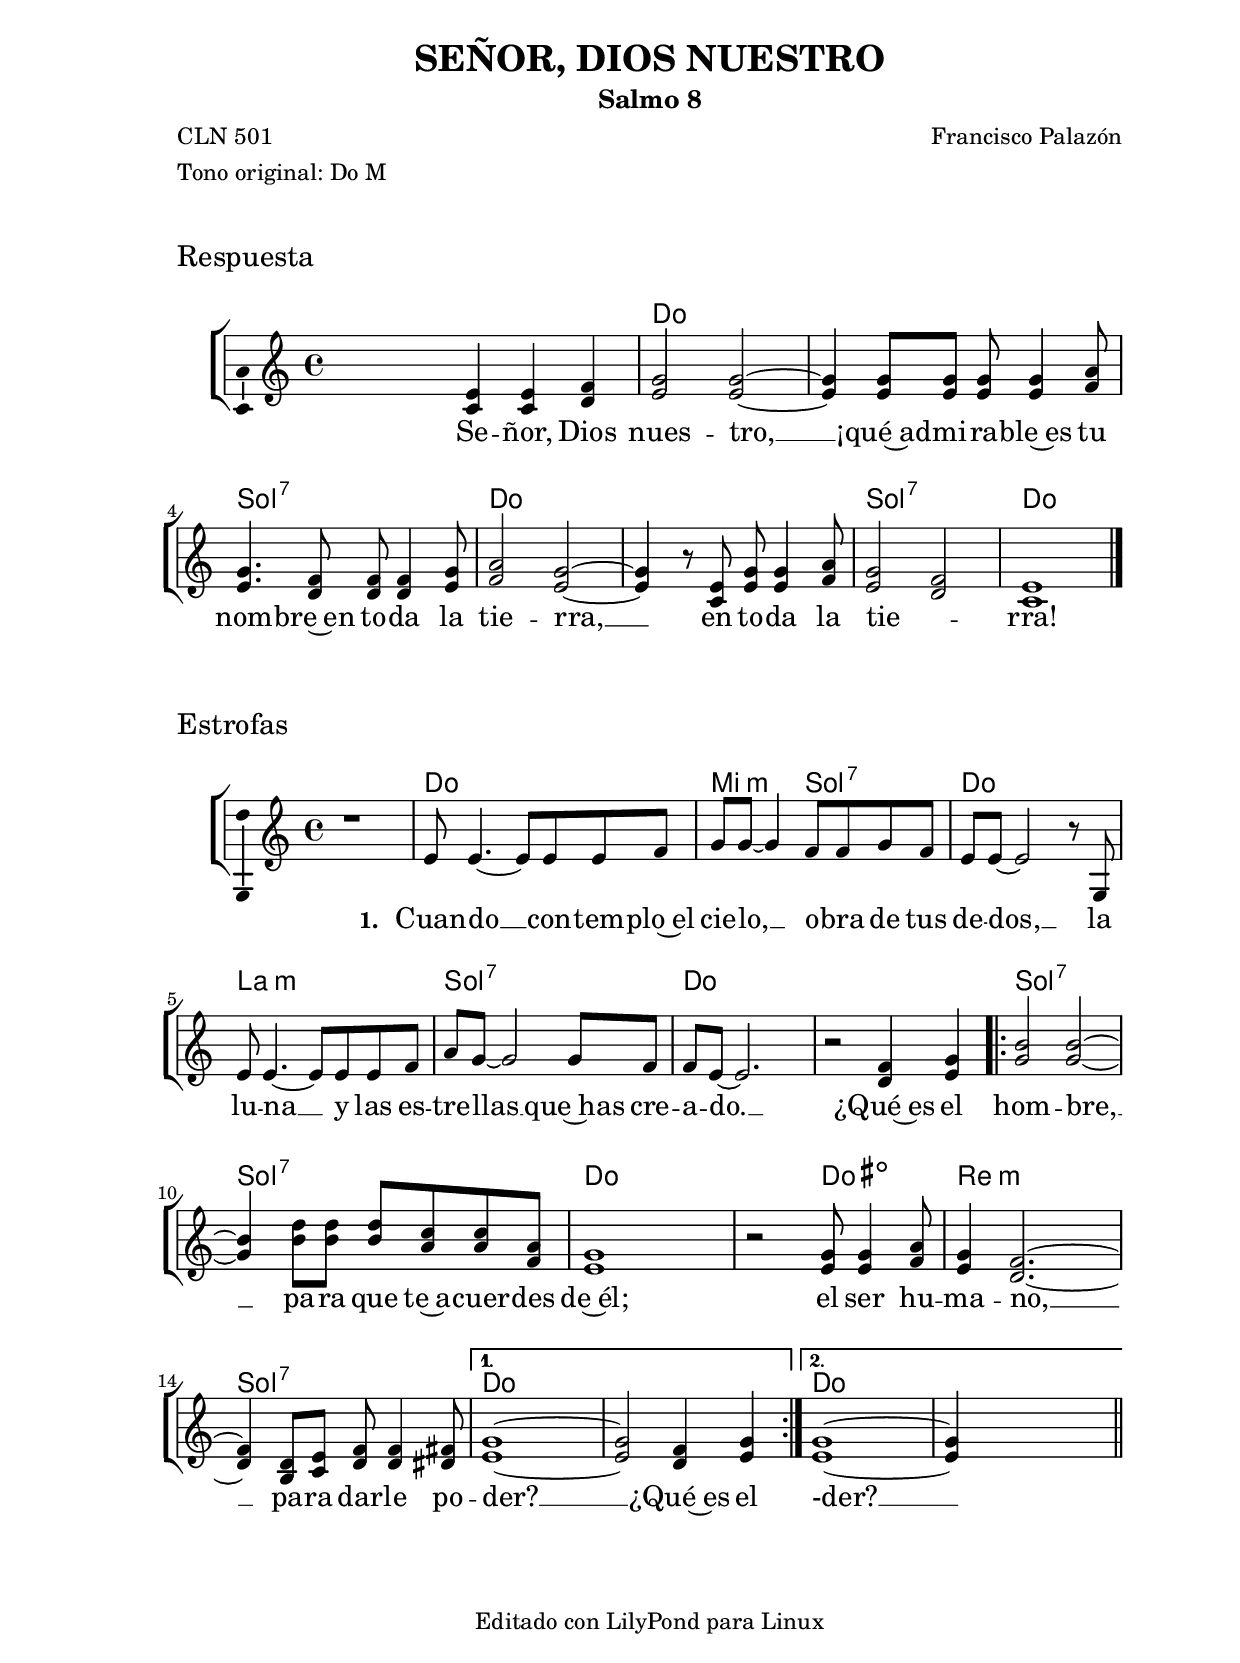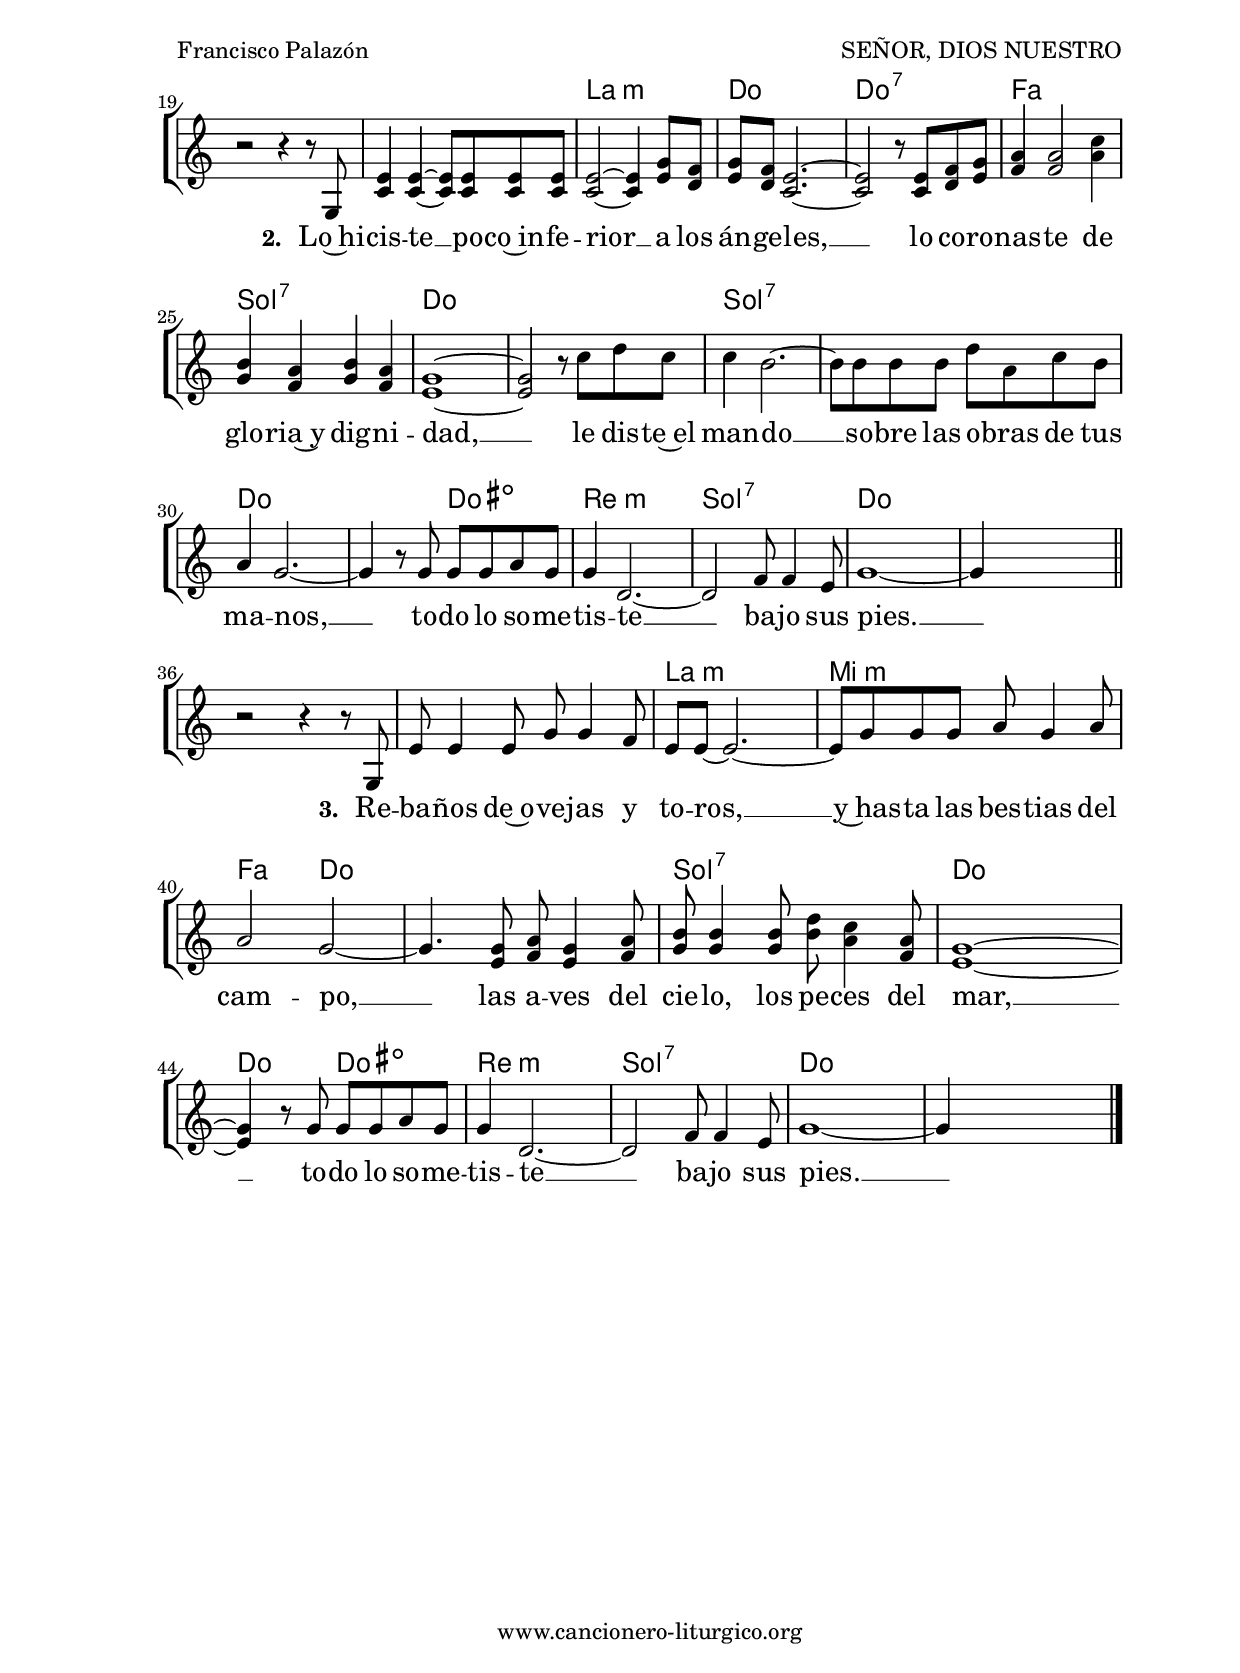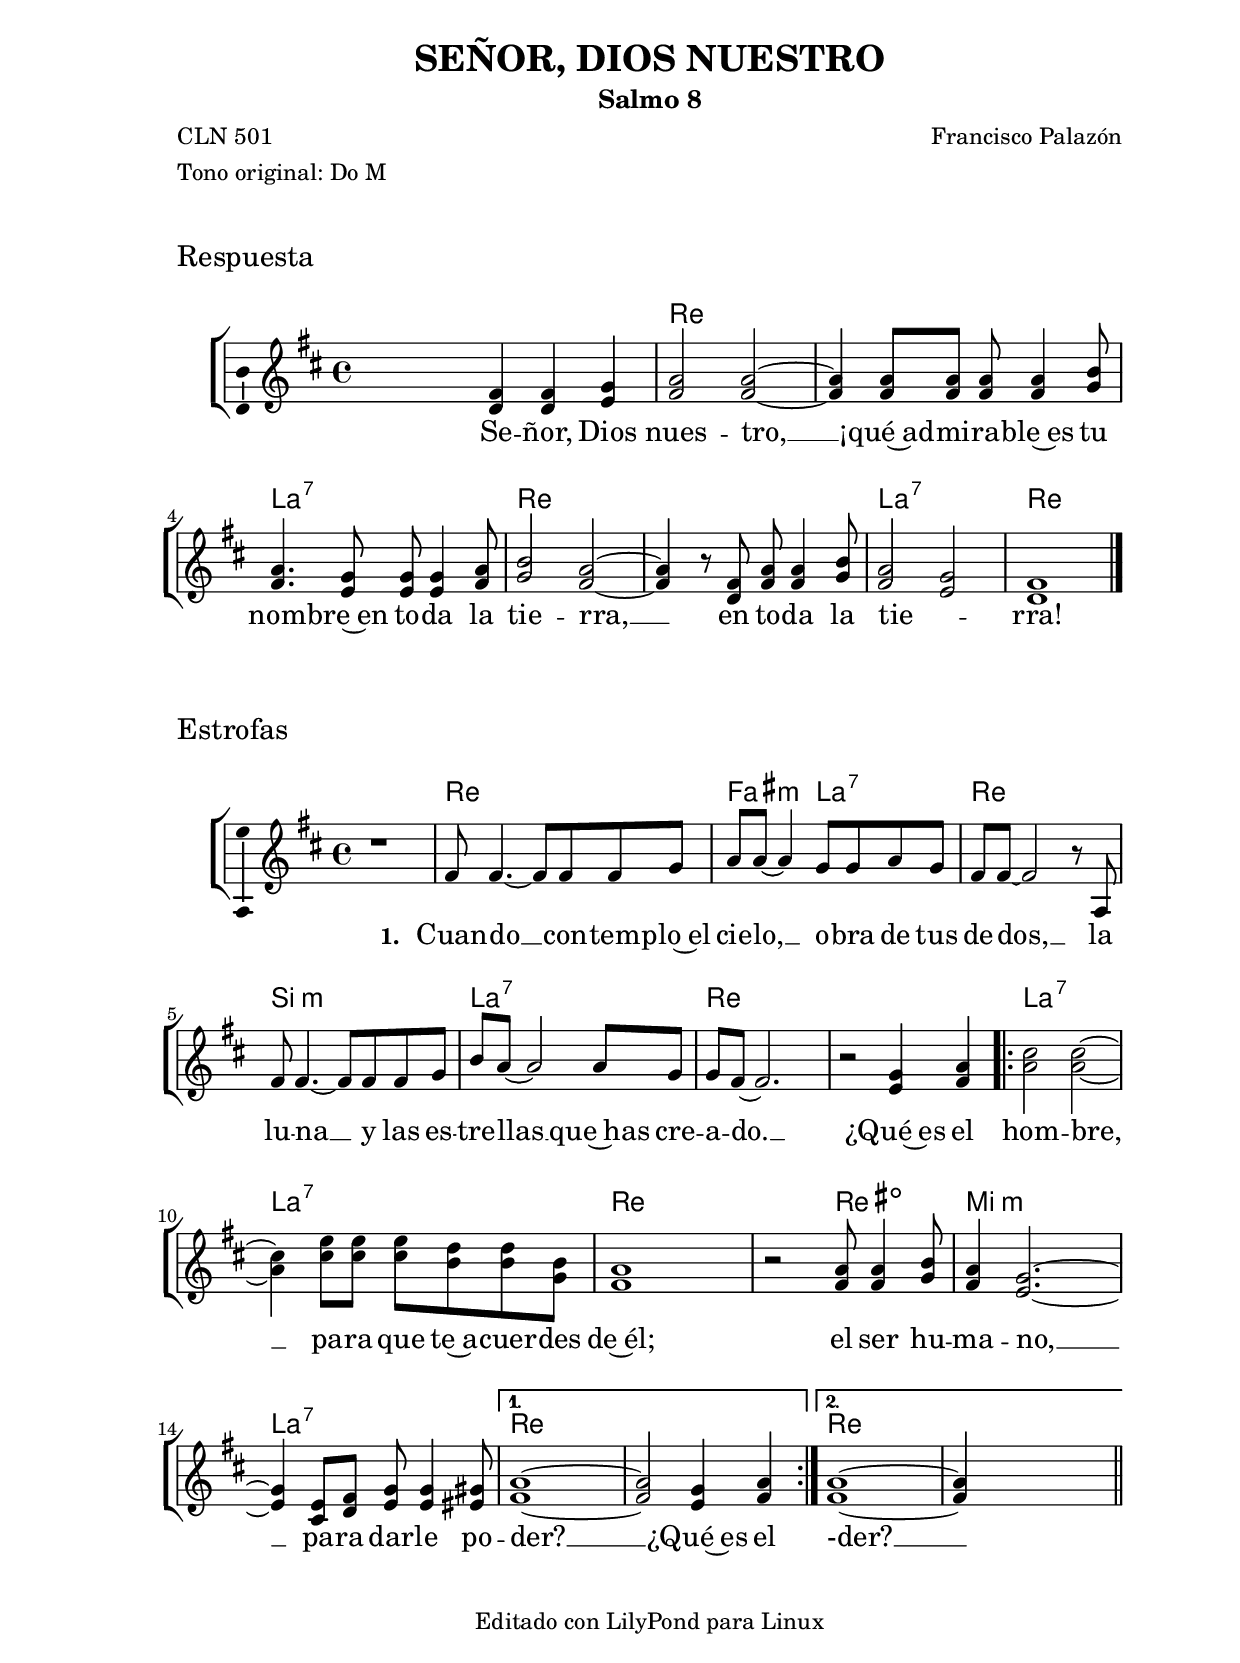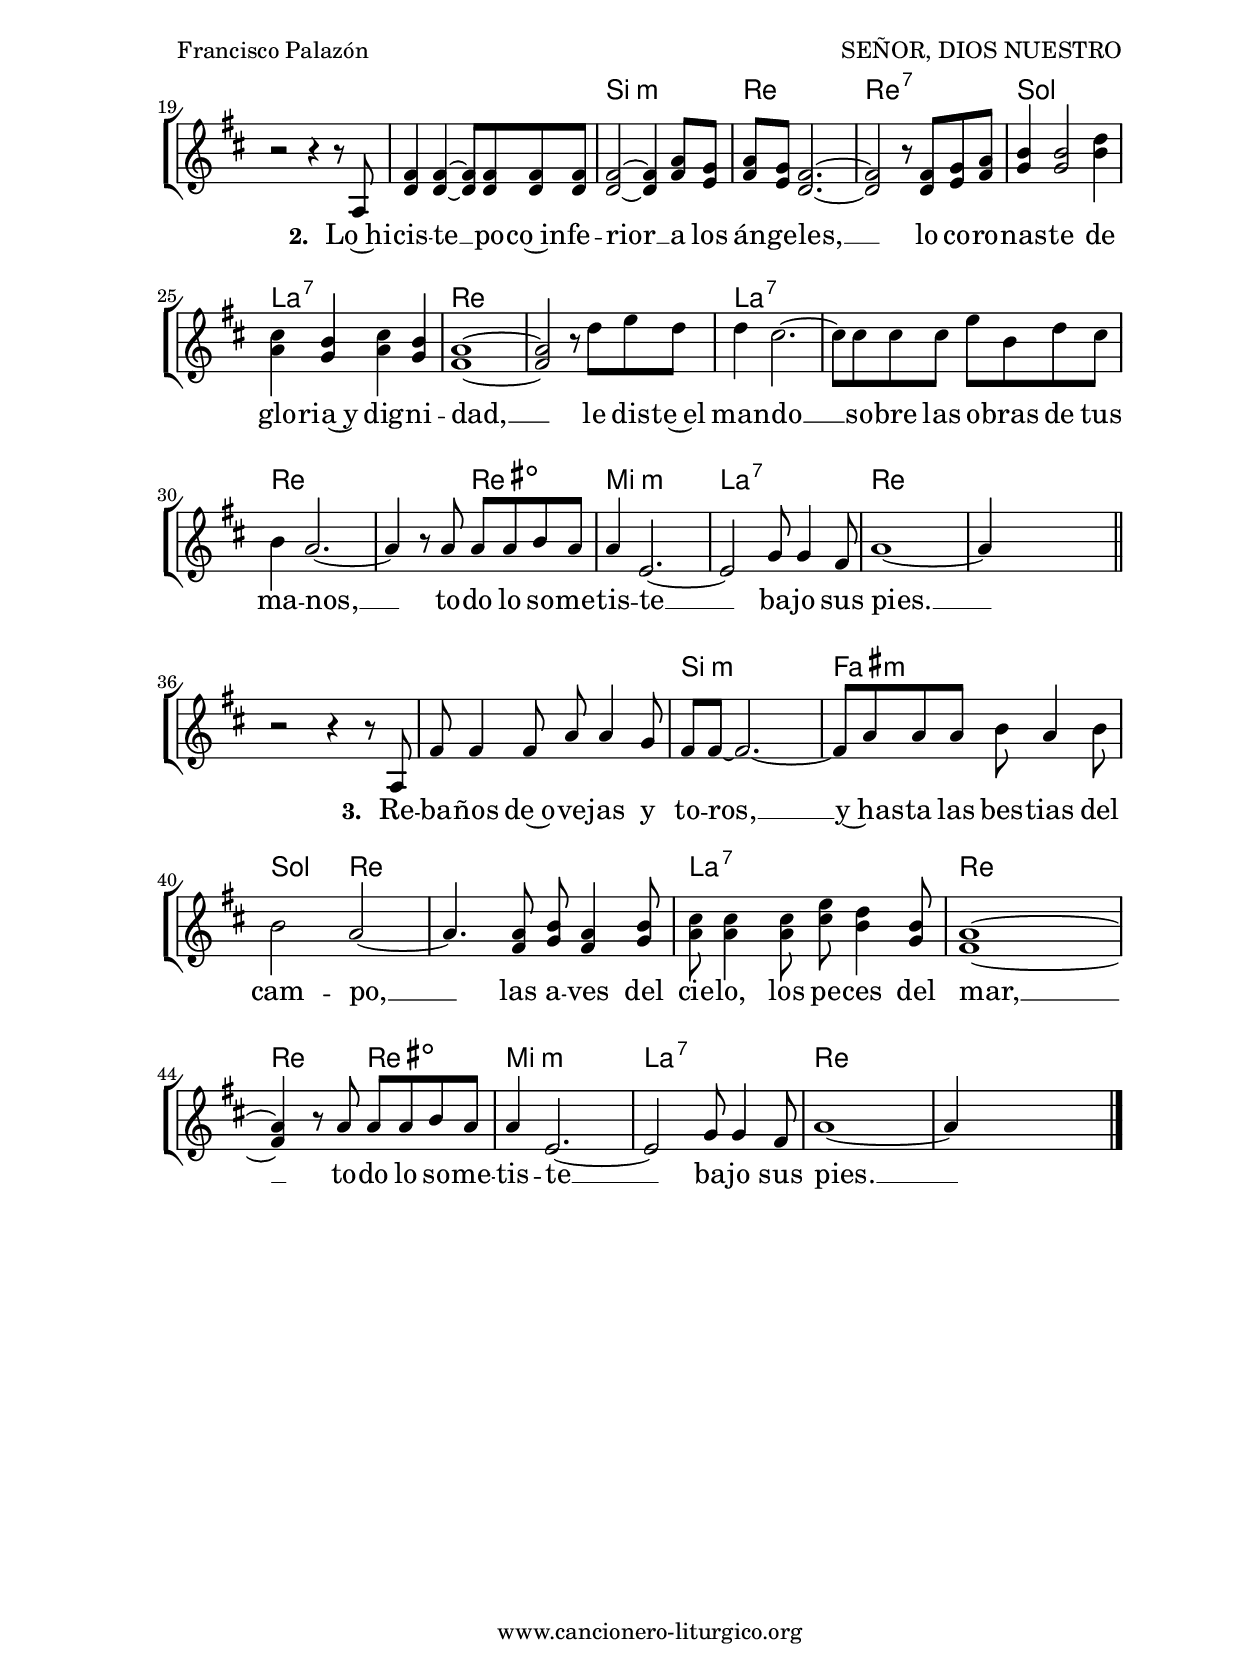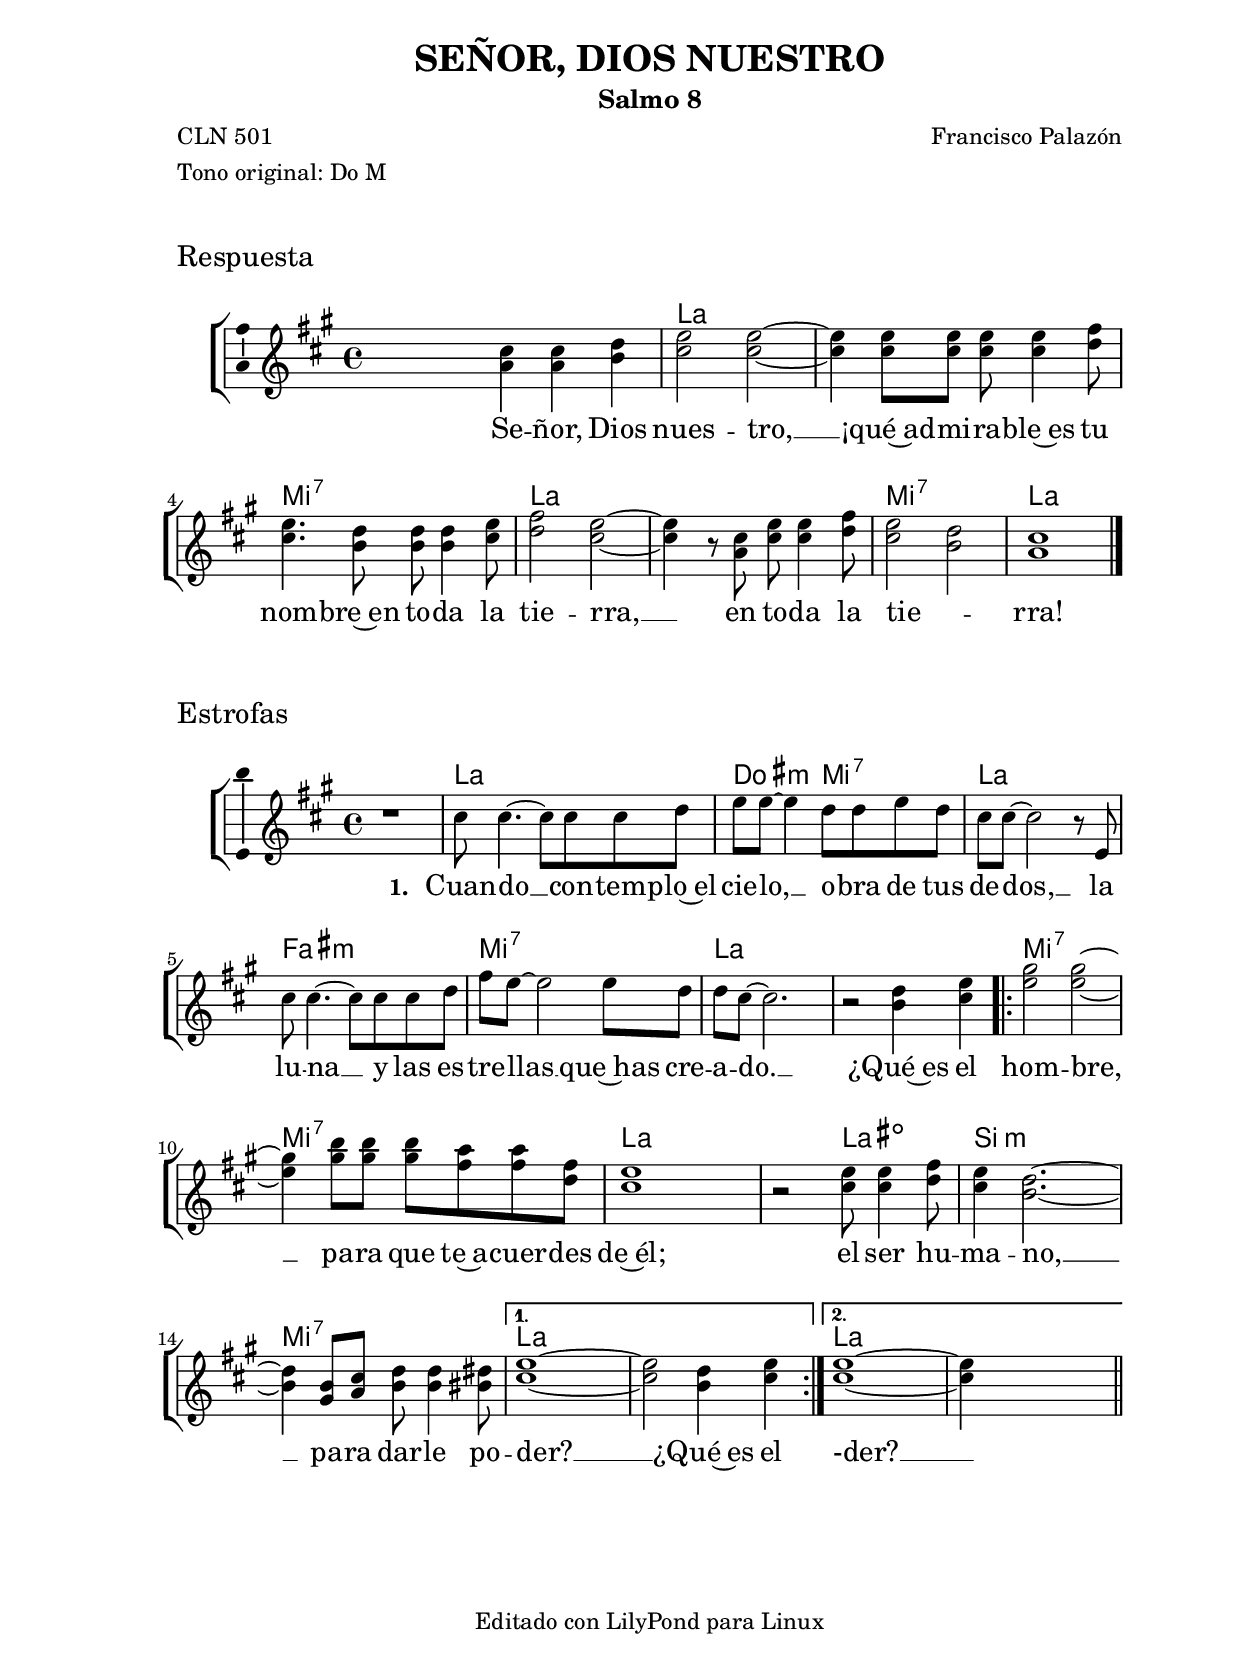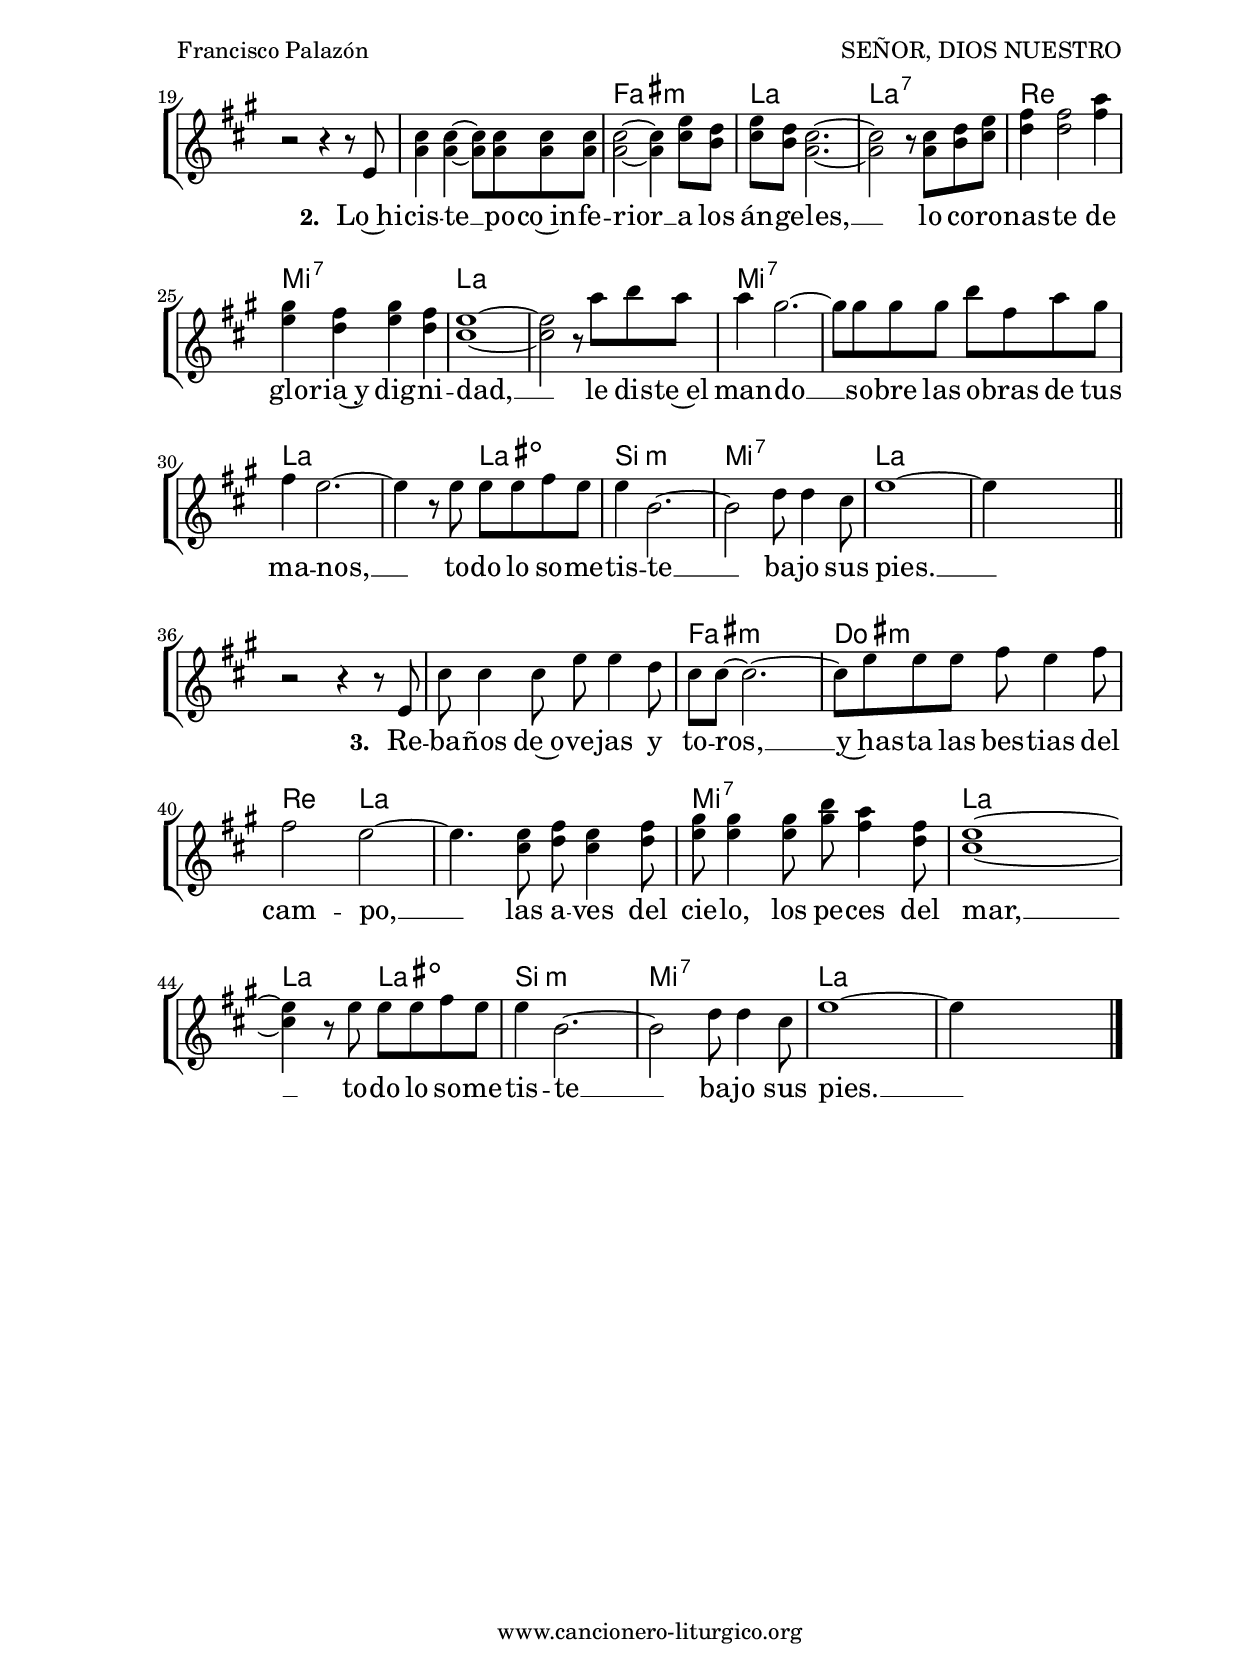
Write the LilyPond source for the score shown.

%
%para convertir .midi en .wav:
%timidity filename.midi -Ow -o finename.wav
%
%
%Para convertir de .wav a .mp3:
%lame -h -m j filename.wav
%
%
%para escuchar el midi:
%timidity nombrefichero.midi
%


%versión de lilypond para la que se ha escrito esta partitura:
\version "2.16.0"

	%Tamaño papel
	#(set-default-paper-size "a4")
	%Tamaño partitura
	#(set-global-staff-size 20)
	%No responde al pulsar sobre una nota
	#(ly:set-option 'point-and-click #f)

%parámetros del encabezamiento:
\header {
	title = "SEÑOR, DIOS NUESTRO"
	subtitle = "Salmo 8"
	composer = "Francisco Palazón"
	poet = "CLN 501"
	meter = "Tono original: Do M"
	arranger = ""
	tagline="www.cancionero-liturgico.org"
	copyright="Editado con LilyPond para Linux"
	}

%parámetros asociados al papel:
\paper  {
	oddHeaderMarkup = \markup {\fill-line { \on-the-fly #not-first-page \fromproperty #'header:title \on-the-fly #not-first-page \fromproperty #'header:composer }}
	evenHeaderMarkup = \markup {\fill-line { \fromproperty #'header:composer \fromproperty #'header:title }}
	#(set-paper-size "a4")
	print-page-number = ##f
	first-page-number = 1
	print-first-page-number = ##f
	head-separation = 3.0 \cm
	top-margin = 2.0 \cm
	bottom-margin = 0.5\cm
	left-margin = 3.0 \cm
	line-width = 16.0 \cm 
	indent = 8\mm
	interscoreline = 2.\mm
	between-system-space = 15\mm
%	para que las partituras no llenen la hoja:
	ragged-bottom = ##t
%	idem para la última hoja:
	ragged-last-bottom = ##f
%	para que las partituras llenen el ancho del papel:
	ragged-last = ##f
	after-title-space = 2.5 \cm
%page-count=2
%system-count=8

	%Flexible Vertical Spacing
	markup-system-spacing =
	#'((basic-distance . 5) (minimum-distance . 3) (padding . 3))
	score-markup-spacing =
	#'((basic-distance . 15) (minimum-distance . 10) (padding . 3))
%	score-system-spacing =
%	#'((basic-distance . 15) (minimum-distance . 10) (padding . 5))
	system-system-spacing =
	#'((basic-distance . 5) (minimum-distance . 3) (padding . 3))
	markup-markup-spacing =
	#'((basic-distance . 20) (minimum-distance . 15) (padding . 3))
	last-bottom-spacing =
	#'((basic-distance . 5) (minimum-distance . 5) (padding . 3))
%	top-system-spacing =
%	#'((basic-distance . 10) (minimum-distance . 5) (padding . 3))
%	top-markup-spacing =
%	#'((basic-distance . 15) (minimum-distance . 10) (padding . 3))

	}


%parámetros que afectan a toda la partitura:
global =  {
	%clave de sol (G):
	\clef G
	%armadura:
%	\transpose e f
	\key c \major
	\tempo 4=125
	\set Score.tempoHideNote = ##t
	}


%%%%%%%%%%%%%%%%%%%%%%%%%%%%%%%%%%%%%%%%%%%%%%%%%%%%%%%
%%%%%%%%%%%%%%%%%%%%%%%%%%%%%%%%%%%%%%%%%%%%%%%%%%%%%%%
%%%%%%%%%%%%%%%%%%%%%%%%%%%%%%%%%%%%%%%%%%%%%%%%%%%%%%%


acordesrespuno = {
	\italianChords
	\chordmode {
%%%	\transpose b c'
{

s1
c1 c g:7 c c g:7 c
%%%c1 c g:7 f2 c c1 g2:7 f c1

}
}
}

melodiarespuno = 
%%%	\transpose b c'
{
	\relative c'{

\time 4/4

s4

<<
{

e4 e f
g2 g~
g4 g8 g g g4 a8
g4. f8 f f4 g8
a2 g2~
g4 r8 e8 g g4 a8
g2 f
e1

}
{

c4 c d
e2 e~
e4 e8 e e e4 f8
e4. d8 d d4 e8
f2 e2~
e4 r8 c8 e e4 f8
e2 d
c1

}
>>

\bar "|."
}
}


textorespuno = \lyricmode {

Se -- ñor, Dios nues -- tro, __ ¡qué~ad -- mi -- ra -- ble~es tu nom -- bre~en to -- da la tie -- rra, __
en to -- da la tie -- _ rra!

	}

acordesrespunoStaff = \context ChordNames = acordesrespunoStaff <<
	\set chordChanges = ##t
	\acordesrespuno
	>>


vozrespunoStaff = \context Voice = vozrespunoStaff
\with {\consists "Ambitus_engraver"}
<<
%	\set Staff.instrumentName = ""
%	\set Staff.shortInstrumentName = ""
%	\set Staff.midiInstrument = #"clarinet"
%	\set Staff.midiInstrument = #"cello"
%	\set Staff.midiInstrument = #"flute"
	\set Staff.midiInstrument = #"electric guitar (jazz)"
%	\set Staff.midiInstrument = #"english horn"
%	\set Staff.midiInstrument = #"violin"
%	\set Staff.midiInstrument = #"glockenspiel"
	\set Staff.midiMinimumVolume = #0.7
	\set Staff.midiMaximumVolume = #0.9
	\global
	\melodiarespuno
	>>

textorespunoStaff = \context Lyrics = textorespunoStaff <<
	\lyricsto vozrespunoStaff \textorespuno
	>>


%%%%%%%%%%%%%%%%%%%%%%%%%%%%%%%%%%%%%%%%%%%%%%%%%%%%%%%
%%%%%%%%%%%%%%%%%%%%%%%%%%%%%%%%%%%%%%%%%%%%%%%%%%%%%%%
%%%%%%%%%%%%%%%%%%%%%%%%%%%%%%%%%%%%%%%%%%%%%%%%%%%%%%%


acordesrespest = {
	\italianChords
	\chordmode {
%%%	\transpose b c'
{

s1
c2 s e:m g:7 c s a:m s g:7 s c s c s
\repeat volta 2 {
g:7 s g:7 s c s c cis:dim d:m s g:7 s
}
\alternative {
{
c s c s
}
{
c s c s
}
}

s1
c2 s a:m s c s c:7 s f s g:7 s c s c s g:7 s g:7 s c s c cis:dim d:m s g:7 s c s c s

s1
c2 s a:m s e:m s f c c s g:7 s c s c cis:dim d:m s g:7 s c s c s

}
}
}

melodiarespest = 
%%%	\transpose b c'
{
	\relative c'{

\time 4/4

r1
e8 e4.~e8 e e f
g g~g4 f8 f g f
e8 e~e2 r8 g,8
e'8 e4.~e8 e8 e f
a8 g8~g2 g8 f
f8 e~e2.

r2

<<
{

f4 g

\repeat volta 2 {
b2 b~
b4 d8 d d c c a
g1
r2 g8 g4 a8
g4 f2.~
f4 d8 e f f4 fis8
}
\alternative {
{
g1~
g2 f4 g
}
{
g1~
g4 s2.
}
}

}
{

d4 e

\repeat volta 2 {
g2 g~
g4 b8 b b a a f
e1
r2 e8 e4 f8
e4 d2.~
d4 b8 c d d4 dis8
}
\alternative {
{
e1~
e2 d4 e
}
{
e1~
e4 s2.
}
}

}
>>

\bar "||"
\break

r2 r4 r8 g,8

<<
{

e'4 e~e8 e e e
e2~e4 g8 f
g8 f e2.~
e2 r8 e8 f g
a4 a2 c4
b4 a b a
g1~
g2

}
{

c,4 c~c8 c c c
c2~c4 e8 d
e8 d c2.~
c2 r8 c8 d e
f4 f2 a4
g4 f g f
e1~
e2

}
>>

r8 c'8 d c
c4 b2.~
b8 b b b d a c b
a4 g2.~
g4 r8 g8 g g a g
g4 d2.~
d2 f8 f4 e8
g1~
g4 s2.

\bar "||"
\break

r2 r4 r8 g,8
e'8 e4 e8 g8 g4 f8
e8 e~e2.~
e8 g8 g g a g4 a8
a2 g~
g4.

<<
{

g8 a g4 a8
b8 b4 b8 d c4 a8
g1~
g4

}
{

e8 f e4 f8
g8 g4 g8 b a4 f8
e1~
e4

}
>>

r8 g8 g g a g
g4 d2.~
d2 f8 f4 e8
g1~
g4 s2.

\bar "|."
}
}


textorespest = \lyricmode {

\set stanza =#"1. " Cuan -- do __ con -- tem -- plo~el cie -- lo, __ o -- bra de tus de -- dos, __
la lu -- na __ y las es -- tre -- llas __ que~has cre -- a -- do. __
¿Qué~es el hom -- bre, __ pa -- ra que te~a -- cuer -- des de~él;
el ser hu -- ma -- no, __ pa -- ra dar -- le po -- der? __

¿Qué~es el
-der? __

\set stanza =#"2. " Lo~hi -- cis -- te __ po -- co~in -- fe -- rior __ a los án -- ge -- les, __
lo co -- ro -- nas -- te de glo -- ria~y dig -- ni -- dad, __
le dis -- te~el man -- do __ so -- bre las o -- bras de tus ma -- nos, __
to -- do lo so -- me -- tis -- te __ ba -- jo sus pies. __

\set stanza =#"3. " Re -- ba -- ños de~o -- ve -- jas y to -- ros, __
y~has -- ta las bes -- tias del cam -- po, __
las a -- ves del cie -- lo, los pe -- ces del mar, __
to -- do lo so -- me -- tis -- te __ ba -- jo sus pies. __

	}

acordesrespestStaff = \context ChordNames = acordesrespestStaff <<
	\set chordChanges = ##t
	\acordesrespest
	>>


vozrespestStaff = \context Voice = vozrespestStaff
\with {\consists "Ambitus_engraver"}
<<
%	\set Staff.instrumentName = ""
%	\set Staff.shortInstrumentName = ""
%	\set Staff.midiInstrument = #"clarinet"
%	\set Staff.midiInstrument = #"cello"
%	\set Staff.midiInstrument = #"flute"
	\set Staff.midiInstrument = #"electric guitar (jazz)"
%	\set Staff.midiInstrument = #"english horn"
%	\set Staff.midiInstrument = #"violin"
%	\set Staff.midiInstrument = #"glockenspiel"
	\set Staff.midiMinimumVolume = #0.7
	\set Staff.midiMaximumVolume = #0.9
	\global
	\melodiarespest
	>>

textorespestStaff = \context Lyrics = textorespestStaff <<
	\lyricsto vozrespestStaff \textorespest
	>>


%%%%%%%%%%%%%%%%%%%%%%%%%%%%%%%%%%%%%%%%%%%%%%%%%%%%%%%
%%%%%%%%%%%%%%%%%%%%%%%%%%%%%%%%%%%%%%%%%%%%%%%%%%%%%%%
%%%%%%%%%%%%%%%%%%%%%%%%%%%%%%%%%%%%%%%%%%%%%%%%%%%%%%%


\book {
	\score {
		\context ChoirStaff {
			\override StaffGroup.SystemStartBracket #'collapse-height = #1
			\override Score.SystemStartBar #'collapse-height = #1
			<<
			\acordesrespunoStaff
			\vozrespunoStaff
			\textorespunoStaff
			>>
			}
		\layout {
	    		\context {
				\Lyrics
				\override LyricText #'font-size = #2
				}
	   		 \context {
				\Score
				\override StaffSymbol #'staff-space = #(magstep +3)
				}
			}
		\header{piece=\markup{\fontsize #2 "Respuesta"}}
		}
	\score {
		\context ChoirStaff {
			\override StaffGroup.SystemStartBracket #'collapse-height = #1
			\override Score.SystemStartBar #'collapse-height = #1
			<<
			\acordesrespestStaff
			\vozrespestStaff
			\textorespestStaff
			>>
			}
		\layout {
	    		\context {
				\Lyrics
				\override LyricText #'font-size = #2
				}
	   		 \context {
				\Score
				\override StaffSymbol #'staff-space = #(magstep +3)
				}
			}
		\header{piece=\markup{\fontsize #2 "Estrofas"}}
		}
	\score {
		\unfoldRepeats
		\context ChoirStaff {
			<<
			\acordesrespunoStaff
			\vozrespunoStaff
			>>
			<<
			\acordesrespestStaff
			\vozrespestStaff
			>>
			}
		\midi {
	  		\context {
	  			\Score
				tempoWholesPerMinute = #(ly:make-moment 70 4)
				}
			}
		}
	}

#(define output-suffix "C")
\book {
	\score {
		\context ChoirStaff {
			\override StaffGroup.SystemStartBracket #'collapse-height = #1
			\override Score.SystemStartBar #'collapse-height = #1
\transpose c d
			<<
			\acordesrespunoStaff
			\vozrespunoStaff
			\textorespunoStaff
			>>
			}
		\layout {
	    		\context {
				\Lyrics
				\override LyricText #'font-size = #2
				}
	   		 \context {
				\Score
				\override StaffSymbol #'staff-space = #(magstep +3)
				}
			}
		\header{piece=\markup{\fontsize #2 "Respuesta"}}
		}
	\score {
		\context ChoirStaff {
			\override StaffGroup.SystemStartBracket #'collapse-height = #1
			\override Score.SystemStartBar #'collapse-height = #1
\transpose c d
			<<
			\acordesrespestStaff
			\vozrespestStaff
			\textorespestStaff
			>>
			}
		\layout {
	    		\context {
				\Lyrics
				\override LyricText #'font-size = #2
				}
	   		 \context {
				\Score
				\override StaffSymbol #'staff-space = #(magstep +3)
				}
			}
		\header{piece=\markup{\fontsize #2 "Estrofas"}}
		}
	}

#(define output-suffix "S")
\book {
	\score {
		\context ChoirStaff {
			\override StaffGroup.SystemStartBracket #'collapse-height = #1
			\override Score.SystemStartBar #'collapse-height = #1
\transpose c a
			<<
			\acordesrespunoStaff
			\vozrespunoStaff
			\textorespunoStaff
			>>
			}
		\layout {
	    		\context {
				\Lyrics
				\override LyricText #'font-size = #2
				}
	   		 \context {
				\Score
				\override StaffSymbol #'staff-space = #(magstep +3)
				}
			}
		\header{piece=\markup{\fontsize #2 "Respuesta"}}
		}
	\score {
		\context ChoirStaff {
			\override StaffGroup.SystemStartBracket #'collapse-height = #1
			\override Score.SystemStartBar #'collapse-height = #1
\transpose c a
			<<
			\acordesrespestStaff
			\vozrespestStaff
			\textorespestStaff
			>>
			}
		\layout {
	    		\context {
				\Lyrics
				\override LyricText #'font-size = #2
				}
	   		 \context {
				\Score
				\override StaffSymbol #'staff-space = #(magstep +3)
				}
			}
		\header{piece=\markup{\fontsize #2 "Estrofas"}}
		}
	}



